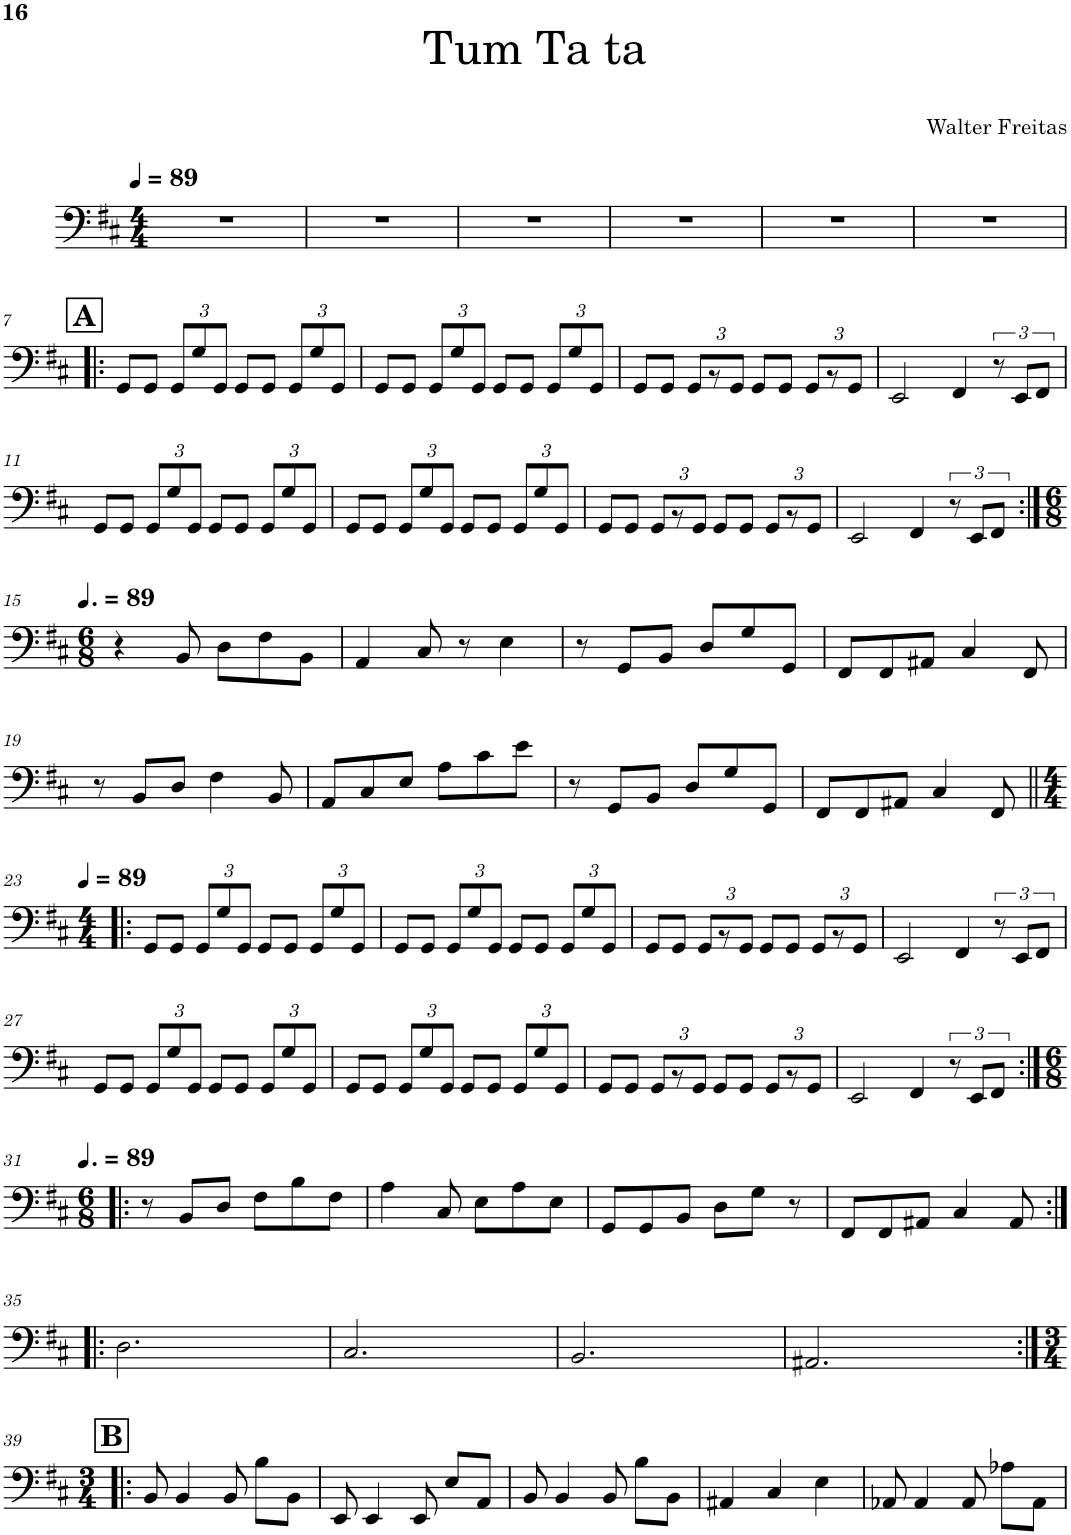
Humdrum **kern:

**kern
*part1
*staff1
*I"Acoustic Bass
*I'Bass
!!LO:PB:g=z
*clefF4
*Trd7c12
*k[f#c#]
*M4/4
*MM89
=1
1r
=2
1r
=3
1r
=4
1r
=5
1r
=6
1r
!!LO:LB:g=z
!!LO:REH:place=s1:a:B:cj:fs=14:t=A
=7!|:
8GG/L
8GG/J
*Xbrackettup
12GG/L
12G/
12GG/J
8GG/L
8GG/J
12GG/L
12G/
12GG/J
=8
8GG/L
8GG/J
12GG/L
12G/
12GG/J
8GG/L
8GG/J
12GG/L
12G/
12GG/J
=9
8GG/L
8GG/J
12GG/L
12r
12GG/J
8GG/L
8GG/J
12GG/L
12r
12GG/J
=10
2EE/
4FF#/
*brackettup
12r
12EE/L
12FF#/J
!!LO:LB:g=z
=11
8GG/L
8GG/J
*Xbrackettup
12GG/L
12G/
12GG/J
8GG/L
8GG/J
12GG/L
12G/
12GG/J
=12
8GG/L
8GG/J
12GG/L
12G/
12GG/J
8GG/L
8GG/J
12GG/L
12G/
12GG/J
=13
8GG/L
8GG/J
12GG/L
12r
12GG/J
8GG/L
8GG/J
12GG/L
12r
12GG/J
=14
2EE/
4FF#/
*brackettup
12r
12EE/L
12FF#/J
!!LO:LB:g=z
=15:|!
*M6/8
*MM134
4r
8BB/
8D\L
8F#\
8BB\J
=16
4AA/
8C#/
8r
4E\
=17
8r
8GG/L
8BB/J
8D/L
8G/
8GG/J
=18
8FF#/L
8FF#/
8AA#X/J
4C#/
8FF#/
!!LO:LB:g=z
=19
8r
8BB/L
8D/J
4F#\
8BB/
=20
8AA/L
8C#/
8E/J
8A\L
8c#\
8e\J
=21
8r
8GG/L
8BB/J
8D/L
8G/
8GG/J
=22
8FF#/L
8FF#/
8AA#X/J
4C#/
8FF#/
!!LO:LB:g=z
=23!|:
*M4/4
*MM89
8GG/L
8GG/J
*Xbrackettup
12GG/L
12G/
12GG/J
8GG/L
8GG/J
12GG/L
12G/
12GG/J
=24
8GG/L
8GG/J
12GG/L
12G/
12GG/J
8GG/L
8GG/J
12GG/L
12G/
12GG/J
=25
8GG/L
8GG/J
12GG/L
12r
12GG/J
8GG/L
8GG/J
12GG/L
12r
12GG/J
=26
2EE/
4FF#/
*brackettup
12r
12EE/L
12FF#/J
!!LO:LB:g=z
=27
8GG/L
8GG/J
*Xbrackettup
12GG/L
12G/
12GG/J
8GG/L
8GG/J
12GG/L
12G/
12GG/J
=28
8GG/L
8GG/J
12GG/L
12G/
12GG/J
8GG/L
8GG/J
12GG/L
12G/
12GG/J
=29
8GG/L
8GG/J
12GG/L
12r
12GG/J
8GG/L
8GG/J
12GG/L
12r
12GG/J
=30
2EE/
4FF#/
*brackettup
12r
12EE/L
12FF#/J
!!LO:LB:g=z
=31:|!|:
*M6/8
*MM134
8r
8BB/L
8D/J
8F#\L
8B\
8F#\J
=32
4A\
8C#/
8E\L
8A\
8E\J
=33
8GG/L
8GG/
8BB/J
8D\L
8G\J
8r
=34
8FF#/L
8FF#/
8AA#X/J
4C#/
8AA#/
!!LO:LB:g=z
=35:|!|:
2.D\
=36
2.C#/
=37
2.BB/
=38
2.AA#X/
!!LO:LB:g=z
!!LO:REH:place=s1:a:B:cj:fs=14:t=B
=39:|!|:
*M3/4
8BB/
4BB/
8BB/
8B\L
8BB\J
=40
8EE/
4EE/
8EE/
8E/L
8AA/J
=41
8BB/
4BB/
8BB/
8B\L
8BB\J
=42
4AA#X/
4C#/
4E\
=43
8AA-X/
4AA-/
8AA-/
8A-X\L
8AA-\J
=
*-
